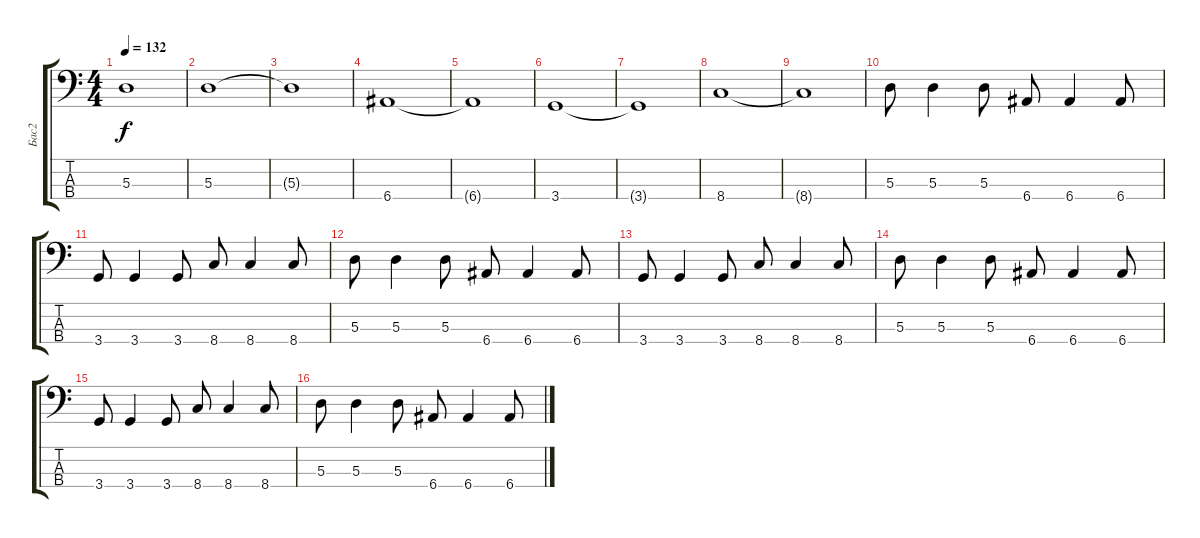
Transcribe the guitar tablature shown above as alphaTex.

\track ("Бас2" "Бас2") {instrument electricbassfinger}
\staff {score tabs}
\tuning (G2 D2 A1 E1) {hide}
\ts (4 4)
\tempo 132
\clef f4
\ks c
5.3.1{dy f} |
5.3.1 |
5.3{t}.1 |
6.4.1 |
6.4{t}.1 |
3.4.1 |
3.4{t}.1 |
8.4.1 |
8.4{t}.1 |
5.3.8 5.3.4 5.3.8 6.4.8 6.4.4 6.4.8 |
3.4.8 3.4.4 3.4.8 8.4.8 8.4.4 8.4.8 |
5.3.8 5.3.4 5.3.8 6.4.8 6.4.4 6.4.8 |
3.4.8 3.4.4 3.4.8 8.4.8 8.4.4 8.4.8 |
5.3.8 5.3.4 5.3.8 6.4.8 6.4.4 6.4.8 |
3.4.8 3.4.4 3.4.8 8.4.8 8.4.4 8.4.8 |
5.3.8 5.3.4 5.3.8 6.4.8 6.4.4 6.4.8
